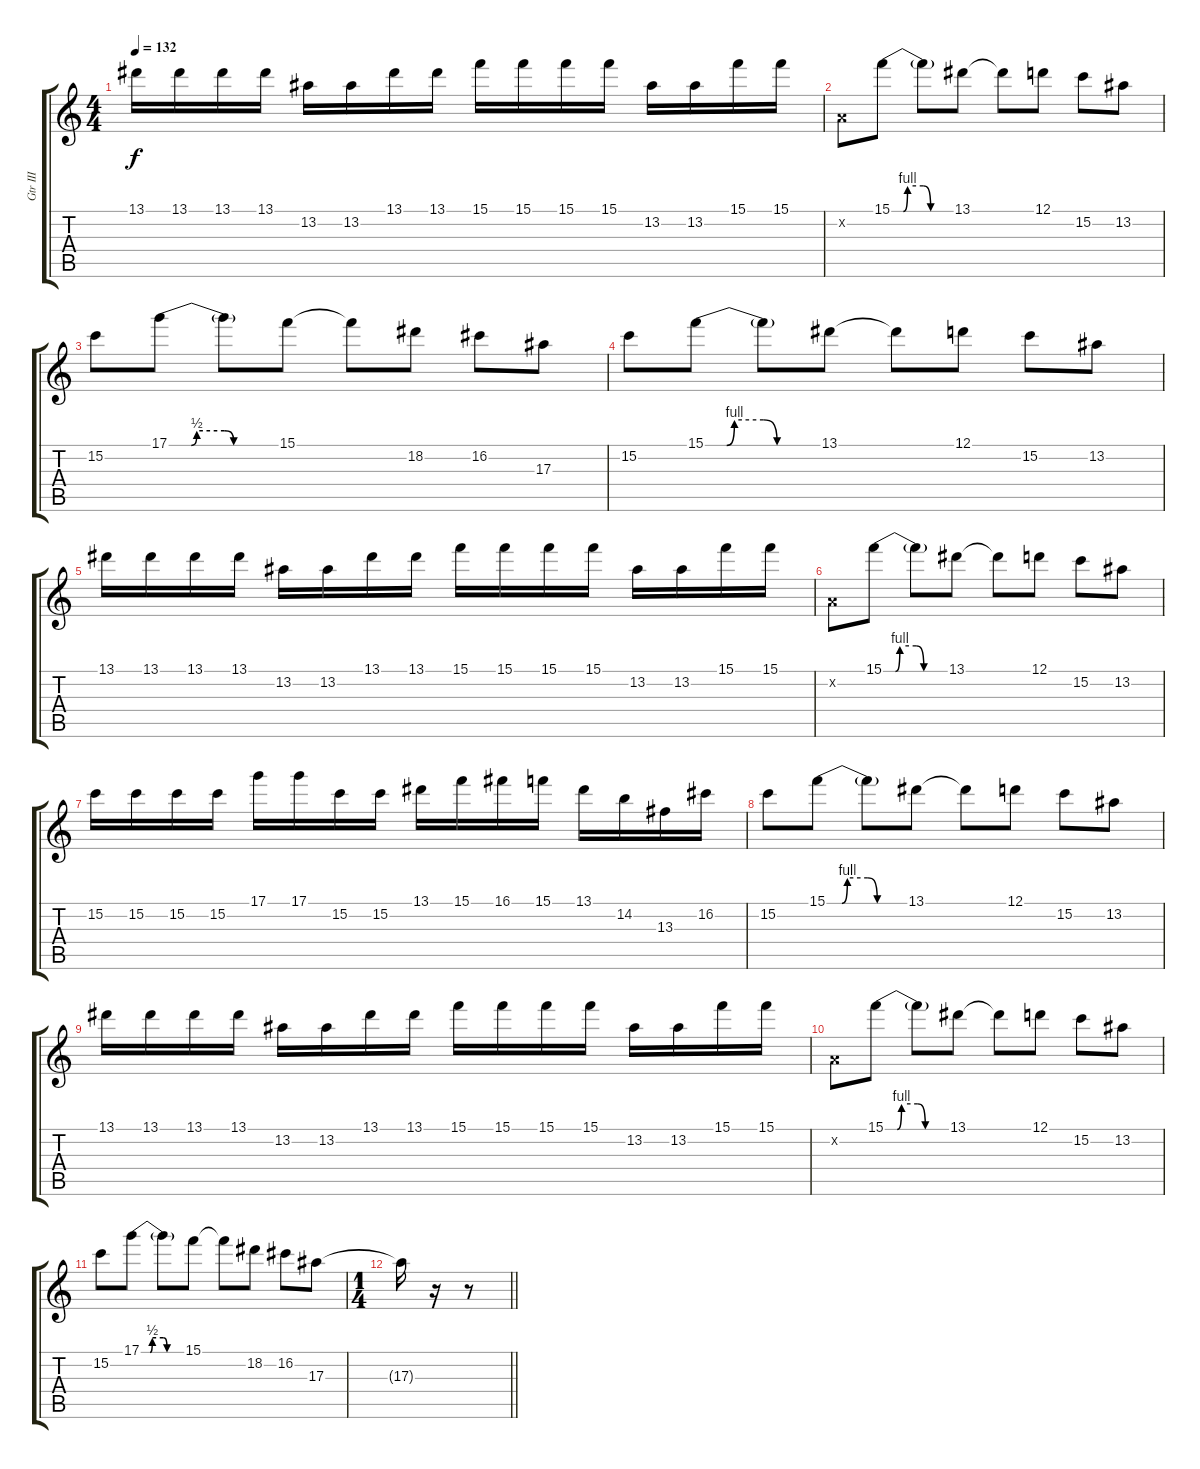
\track ("Gtr III" "Gtr III") {instrument distortionguitar}
\staff {score tabs}
\tuning (D4 A3 F3 C3 G2 C2) {hide}
\ts (4 4)
\tempo 132
\clef g2
\ks c
13.1.16{dy f} 13.1.16 13.1.16 13.1.16 13.2.16 13.2.16 13.1.16 13.1.16 15.1.16 15.1.16 15.1.16 15.1.16 13.2.16 13.2.16 15.1.16 15.1.16 |
0.2{x}.8 15.1{be (custom 0 0 11 0 15 4 30 4 37 0 45 0 60 0)}.8 15.1{t}.8 13.1.8 13.1{t}.8 12.1.8 15.2.8 13.2.8 |
15.2.8 17.1{be (custom 0 0 12 0 15 2 30 2 35 0 45 0 60 0)}.8 17.1{t}.8 15.1.8 15.1{t}.8 18.2.8 16.2.8 17.3.8 |
15.2.8 15.1{be (custom 0 0 11 0 15 4 30 4 37 0 45 0 60 0)}.8 15.1{t}.8 13.1.8 13.1{t}.8 12.1.8 15.2.8 13.2.8 |
13.1.16 13.1.16 13.1.16 13.1.16 13.2.16 13.2.16 13.1.16 13.1.16 15.1.16 15.1.16 15.1.16 15.1.16 13.2.16 13.2.16 15.1.16 15.1.16 |
0.2{x}.8 15.1{be (custom 0 0 11 0 15 4 30 4 37 0 45 0 60 0)}.8 15.1{t}.8 13.1.8 13.1{t}.8 12.1.8 15.2.8 13.2.8 |
15.2.16 15.2.16 15.2.16 15.2.16 17.1.16 17.1.16 15.2.16 15.2.16 13.1.16 15.1.16 16.1.16 15.1.16 13.1.16 14.2.16 13.3.16 16.2.16 |
15.2.8 15.1{be (custom 0 0 11 0 15 4 30 4 37 0 45 0 60 0)}.8 15.1{t}.8 13.1.8 13.1{t}.8 12.1.8 15.2.8 13.2.8 |
13.1.16 13.1.16 13.1.16 13.1.16 13.2.16 13.2.16 13.1.16 13.1.16 15.1.16 15.1.16 15.1.16 15.1.16 13.2.16 13.2.16 15.1.16 15.1.16 |
0.2{x}.8 15.1{be (custom 0 0 11 0 15 4 30 4 37 0 45 0 60 0)}.8 15.1{t}.8 13.1.8 13.1{t}.8 12.1.8 15.2.8 13.2.8 |
15.2.8 17.1{be (custom 0 0 12 0 15 2 30 2 35 0 45 0 60 0)}.8 17.1{t}.8 15.1.8 15.1{t}.8 18.2.8 16.2.8 17.3.8 |
\ts (1 4)
\barLineRight lightlight
17.3{t}.16 r.16 r.8
